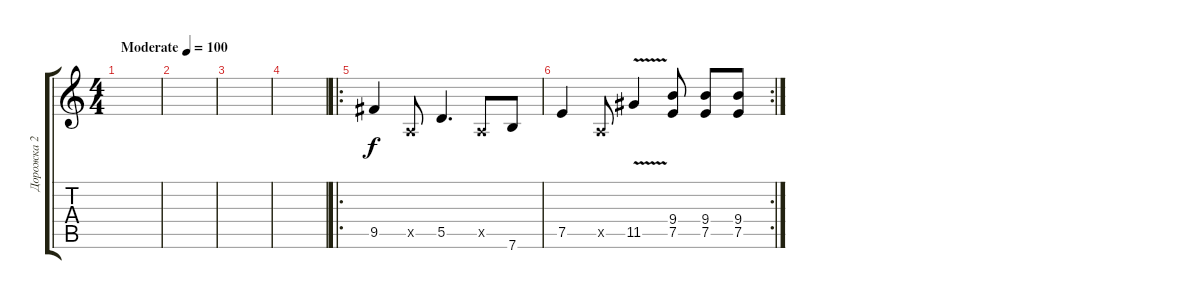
\track ("Дорожка 2" "Дорожка 2") {mute instrument distortionguitar}
\staff {score tabs}
\tuning (E4 B3 G3 D3 A2 E2) {hide}
\ts (4 4)
\tempo (100 "Moderate")
\clef g2
\ks c
|
|
|
|
\ro
9.5.4 0.5{x}.8 5.5.4{d} 0.5{x}.8 7.6.8 |
\rc 2
7.5.4 0.5{x}.8 11.5{v}.4 (9.4 7.5).8 (9.4 7.5).8 (9.4 7.5).8
